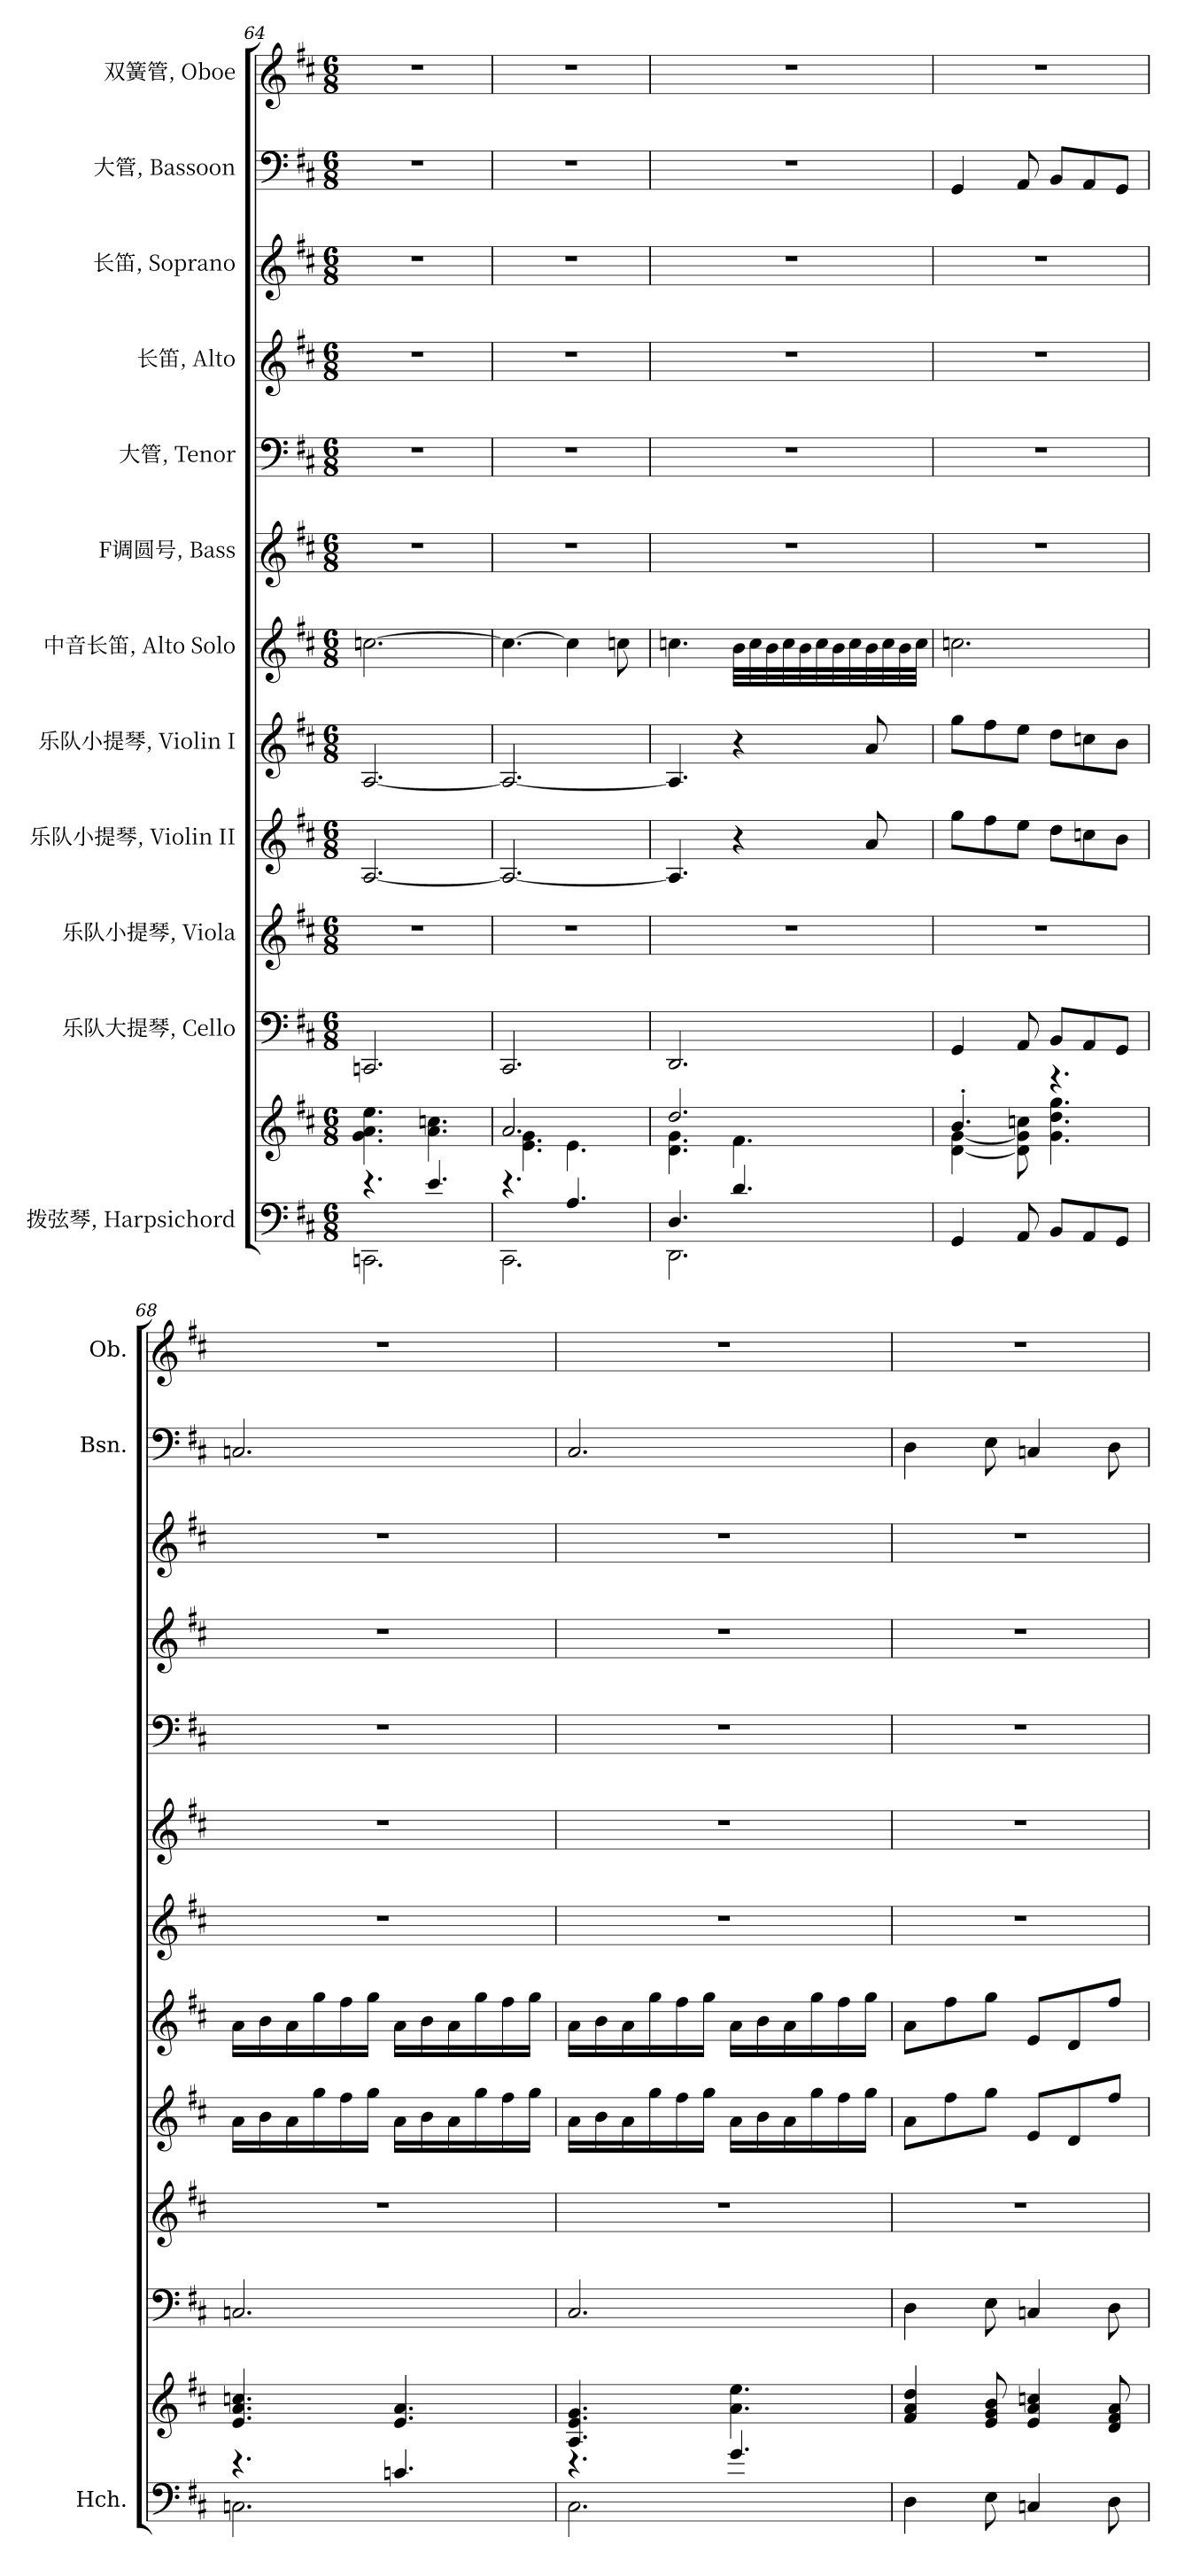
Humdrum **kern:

**kern	**kern	**kern	**kern	**kern	**kern	**kern	**kern	**kern	**kern	**kern	**kern	**kern
*part12	*part12	*part11	*part10	*part9	*part8	*part7	*part6	*part5	*part4	*part3	*part2	*part1
*staff13	*staff12	*staff11	*staff10	*staff9	*staff8	*staff7	*staff6	*staff5	*staff4	*staff3	*staff2	*staff1
*I"拨弦琴, Harpsichord	*	*I"乐队大提琴, Cello	*I"乐队小提琴, Viola	*I"乐队小提琴, Violin II	*I"乐队小提琴, Violin I	*I"中音长笛, Alto Solo	*I"F调圆号, Bass	*I"大管, Tenor	*I"长笛, Alto	*I"长笛, Soprano	*I"大管, Bassoon	*I"双簧管, Oboe
*I'Hch.	*	*	*	*	*	*	*	*	*	*	*I'Bsn.	*I'Ob.
!!LO:PB:g=z
*clefF4	*clefG2	*clefF4	*clefG2	*clefG2	*clefG2	*clefG2	*clefG2	*clefF4	*clefG2	*clefG2	*clefF4	*clefG2
*	*	*	*	*	*	*ITrd3c5	*ITrd4c7	*	*	*	*	*
*k[f#c#]	*k[f#c#]	*k[f#c#]	*k[f#c#]	*k[f#c#]	*k[f#c#]	*k[f#c#g#]	*k[f#]	*k[f#c#]	*k[f#c#]	*k[f#c#]	*k[f#c#]	*k[f#c#]
*M6/8	*M6/8	*M6/8	*M6/8	*M6/8	*M6/8	*M6/8	*M6/8	*M6/8	*M6/8	*M6/8	*M6/8	*M6/8
=64	=64	=64	=64	=64	=64	=64	=64	=64	=64	=64	=64	=64
*^	*	*	*	*	*	*	*	*	*	*	*	*
4.r	2.CCn\	4.g\ 4.a\ 4.ee\	2.CCn/	2.r	[2.A/	[2.A/	[2.gn\	2.r	2.r	2.r	2.r	2.r	2.r
4.e/	.	4.a\ 4.ccn\	.	.	.	.	.	.	.	.	.	.	.
=65	=65	=65	=65	=65	=65	=65	=65	=65	=65	=65	=65	=65	=65
*	*	*^	*	*	*	*	*	*	*	*	*	*	*
4.r	2.CC#\	2.a/	4.e\ 4.g\	2.CC#/	2.r	2.A/_	2.A/_	4.g\_	2.r	2.r	2.r	2.r	2.r	2.r
4.A/	.	.	4.e\	.	.	.	.	4g\]	.	.	.	.	.	.
.	.	.	.	.	.	.	.	8gn\	.	.	.	.	.	.
=66	=66	=66	=66	=66	=66	=66	=66	=66	=66	=66	=66	=66	=66	=66
4.D/	2.DD\	2.dd/	4.d\ 4.g\	2.DD/	2.r	4.A/]	4.A/]	4.gn\	2.r	2.r	2.r	2.r	2.r	2.r
4.d/	.	.	4.f#\	.	.	4r	4r	32f#\LLL	.	.	.	.	.	.
.	.	.	.	.	.	.	.	32g\	.	.	.	.	.	.
.	.	.	.	.	.	.	.	32f#\	.	.	.	.	.	.
.	.	.	.	.	.	.	.	32g\	.	.	.	.	.	.
.	.	.	.	.	.	.	.	32f#\	.	.	.	.	.	.
.	.	.	.	.	.	.	.	32g\	.	.	.	.	.	.
.	.	.	.	.	.	.	.	32f#\	.	.	.	.	.	.
.	.	.	.	.	.	.	.	32g\	.	.	.	.	.	.
.	.	.	.	.	.	8a/	8a/	32f#\	.	.	.	.	.	.
.	.	.	.	.	.	.	.	32g\	.	.	.	.	.	.
.	.	.	.	.	.	.	.	32f#\	.	.	.	.	.	.
.	.	.	.	.	.	.	.	32g\JJJ	.	.	.	.	.	.
*v	*v	*	*	*	*	*	*	*	*	*	*	*	*	*
=67	=67	=67	=67	=67	=67	=67	=67	=67	=67	=67	=67	=67	=67
4GG/	4.b'/	[4d\ [4g\	4GG/	2.r	8gg\L	8gg\L	2.gn\	2.r	2.r	2.r	2.r	4GG/	2.r
.	.	.	.	.	8ff#\	8ff#\	.	.	.	.	.	.	.
8AA/	.	8d\] 8g\] 8ccn\	8AA/	.	8ee\J	8ee\J	.	.	.	.	.	8AA/	.
8BB/L	4.r	4.g\ 4.dd\ 4.gg\	8BB/L	.	8dd\L	8dd\L	.	.	.	.	.	8BB/L	.
8AA/	.	.	8AA/	.	8ccn\	8ccn\	.	.	.	.	.	8AA/	.
8GG/J	.	.	8GG/J	.	8b\J	8b\J	.	.	.	.	.	8GG/J	.
*	*v	*v	*	*	*	*	*	*	*	*	*	*	*
!!LO:PB:g=z
=68	=68	=68	=68	=68	=68	=68	=68	=68	=68	=68	=68	=68
*^	*	*	*	*	*	*	*	*	*	*	*	*
4.r	2.Cn\	4.e/ 4.a/ 4.ccn/	2.Cn/	2.r	16a\LL	16a\LL	2.r	2.r	2.r	2.r	2.r	2.Cn/	2.r
.	.	.	.	.	16b\	16b\	.	.	.	.	.	.	.
.	.	.	.	.	16a\	16a\	.	.	.	.	.	.	.
.	.	.	.	.	16gg\	16gg\	.	.	.	.	.	.	.
.	.	.	.	.	16ff#\	16ff#\	.	.	.	.	.	.	.
.	.	.	.	.	16gg\JJ	16gg\JJ	.	.	.	.	.	.	.
4.cn/	.	4.e/ 4.a/	.	.	16a\LL	16a\LL	.	.	.	.	.	.	.
.	.	.	.	.	16b\	16b\	.	.	.	.	.	.	.
.	.	.	.	.	16a\	16a\	.	.	.	.	.	.	.
.	.	.	.	.	16gg\	16gg\	.	.	.	.	.	.	.
.	.	.	.	.	16ff#\	16ff#\	.	.	.	.	.	.	.
.	.	.	.	.	16gg\JJ	16gg\JJ	.	.	.	.	.	.	.
=69	=69	=69	=69	=69	=69	=69	=69	=69	=69	=69	=69	=69	=69
4.r	2.C#\	4.A/ 4.e/ 4.g/	2.C#/	2.r	16a\LL	16a\LL	2.r	2.r	2.r	2.r	2.r	2.C#/	2.r
.	.	.	.	.	16b\	16b\	.	.	.	.	.	.	.
.	.	.	.	.	16a\	16a\	.	.	.	.	.	.	.
.	.	.	.	.	16gg\	16gg\	.	.	.	.	.	.	.
.	.	.	.	.	16ff#\	16ff#\	.	.	.	.	.	.	.
.	.	.	.	.	16gg\JJ	16gg\JJ	.	.	.	.	.	.	.
4.g/	.	4.a\ 4.ee\	.	.	16a\LL	16a\LL	.	.	.	.	.	.	.
.	.	.	.	.	16b\	16b\	.	.	.	.	.	.	.
.	.	.	.	.	16a\	16a\	.	.	.	.	.	.	.
.	.	.	.	.	16gg\	16gg\	.	.	.	.	.	.	.
.	.	.	.	.	16ff#\	16ff#\	.	.	.	.	.	.	.
.	.	.	.	.	16gg\JJ	16gg\JJ	.	.	.	.	.	.	.
*v	*v	*	*	*	*	*	*	*	*	*	*	*	*
=70	=70	=70	=70	=70	=70	=70	=70	=70	=70	=70	=70	=70
4D\	4f#/ 4a/ 4dd/	4D\	2.r	8a\L	8a\L	2.r	2.r	2.r	2.r	2.r	4D\	2.r
.	.	.	.	8ff#\	8ff#\	.	.	.	.	.	.	.
8E\	8e/ 8g/ 8b/	8E\	.	8gg\J	8gg\J	.	.	.	.	.	8E\	.
4Cn/	4e/ 4a/ 4ccn/	4Cn/	.	8e/L	8e/L	.	.	.	.	.	4Cn/	.
.	.	.	.	8d/	8d/	.	.	.	.	.	.	.
8D\	8d/ 8f#/ 8a/	8D\	.	8ff#/J	8ff#/J	.	.	.	.	.	8D\	.
=	=	=	=	=	=	=	=	=	=	=	=	=
*-	*-	*-	*-	*-	*-	*-	*-	*-	*-	*-	*-	*-
